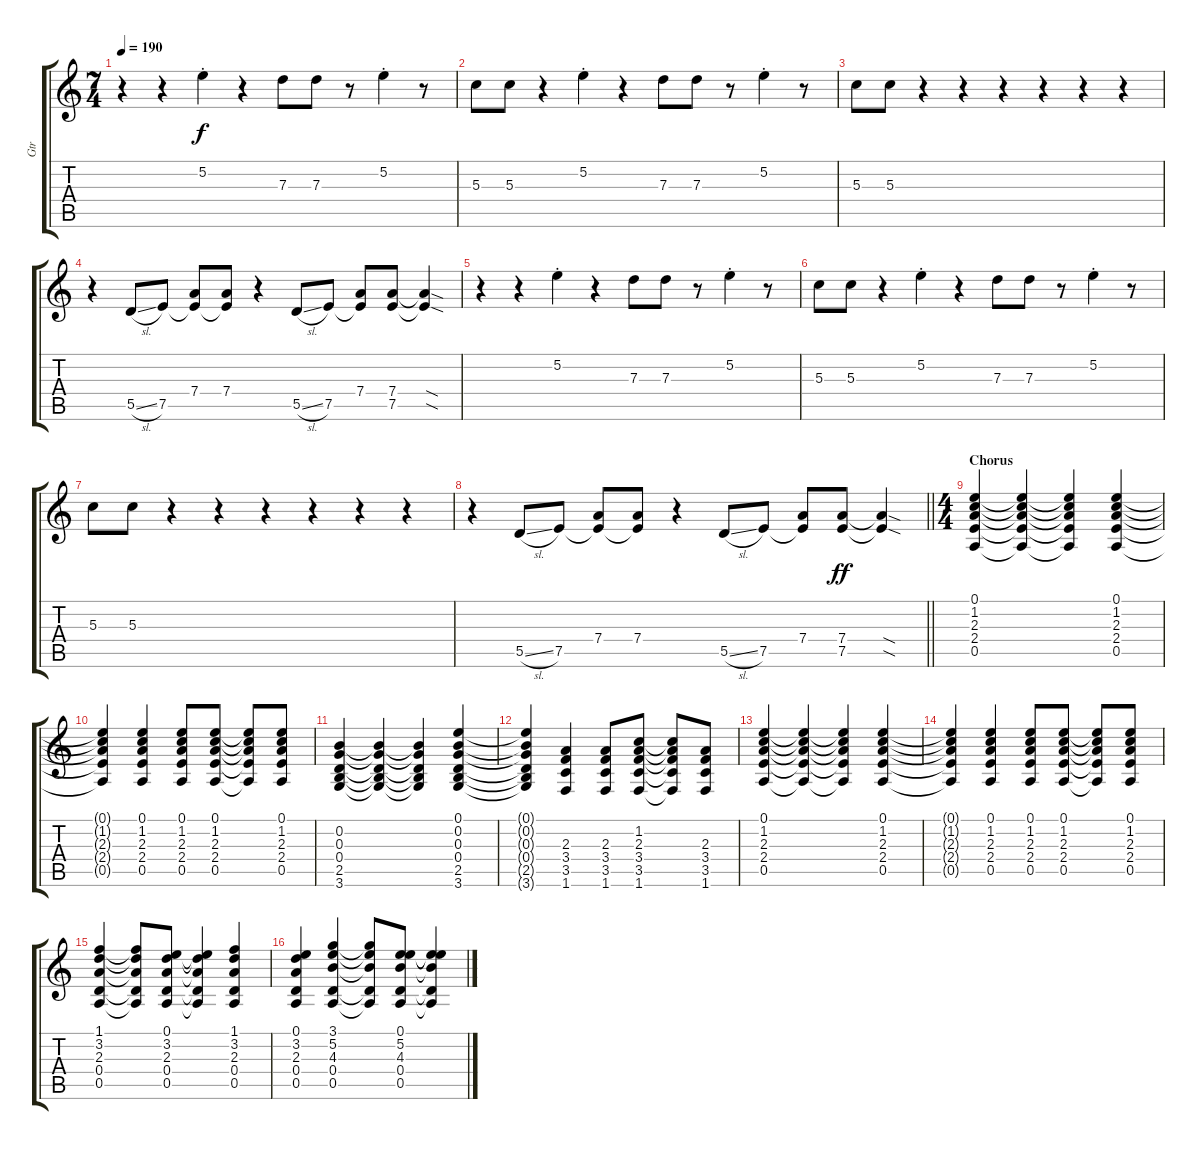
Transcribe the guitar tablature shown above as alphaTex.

\track ("Gtr" "Gtr") {instrument electricguitarclean}
\staff {score tabs}
\tuning (E4 B3 G3 D3 A2 E2) {hide}
\ts (7 4)
\tempo 190
\clef g2
\ks c
r.4{dy f} r.4 5.2{st}.4 r.4 7.3.8 7.3.8 r.8 5.2{st}.4 r.8 |
5.3.8 5.3.8 r.4 5.2{st}.4 r.4 7.3.8 7.3.8 r.8 5.2{st}.4 r.8 |
5.3.8 5.3.8 r.4 r.4 r.4 r.4 r.4 r.4 |
r.4 5.5{sl}.8 7.5.8 (7.4 7.5{t}).8 (7.4 7.5{t}).8 r.4 5.5{sl}.8 7.5.8 (7.4 7.5{t}).8 (7.4 7.5).8 (7.4{sod t} 7.5{sod t}).4 |
r.4 r.4 5.2{st}.4 r.4 7.3.8 7.3.8 r.8 5.2{st}.4 r.8 |
5.3.8 5.3.8 r.4 5.2{st}.4 r.4 7.3.8 7.3.8 r.8 5.2{st}.4 r.8 |
5.3.8 5.3.8 r.4 r.4 r.4 r.4 r.4 r.4 |
\barLineRight lightlight
r.4 5.5{sl}.8 7.5.8 (7.4 7.5{t}).8 (7.4 7.5{t}).8 r.4 5.5{sl}.8 7.5.8 (7.4 7.5{t}).8 (7.4 7.5).8{dy ff} (7.4{sod t} 7.5{sod t}).4 |
\ts (4 4)
\section ("" "Chorus")
(0.1 1.2 2.3 2.4 0.5).4 (0.1{t} 1.2{t} 2.3{t} 2.4{t} 0.5{t}).4 (0.1{t} 1.2{t} 2.3{t} 2.4{t} 0.5{t}).4 (0.1 1.2 2.3 2.4 0.5).4 |
(0.1{t} 1.2{t} 2.3{t} 2.4{t} 0.5{t}).4 (0.1 1.2 2.3 2.4 0.5).4 (0.1 1.2 2.3 2.4 0.5).8 (0.1 1.2 2.3 2.4 0.5).8 (0.1{t} 1.2{t} 2.3{t} 2.4{t} 0.5{t}).8 (0.1 1.2 2.3 2.4 0.5).8 |
(0.2 0.3 0.4 2.5 3.6).4 (0.2{t} 0.3{t} 0.4{t} 2.5{t} 3.6{t}).4 (0.2{t} 0.3{t} 0.4{t} 2.5{t} 3.6{t}).4 (0.1 0.2 0.3 0.4 2.5 3.6).4 |
(0.1{t} 0.2{t} 0.3{t} 0.4{t} 2.5{t} 3.6{t}).4 (2.3 3.4 3.5 1.6).4 (2.3 3.4 3.5 1.6).8 (1.2 2.3 3.4 3.5 1.6).8 (1.2{t} 2.3{t} 3.4{t} 3.5{t} 1.6{t}).8 (2.3 3.4 3.5 1.6).8 |
(0.1 1.2 2.3 2.4 0.5).4 (0.1{t} 1.2{t} 2.3{t} 2.4{t} 0.5{t}).4 (0.1{t} 1.2{t} 2.3{t} 2.4{t} 0.5{t}).4 (0.1 1.2 2.3 2.4 0.5).4 |
(0.1{t} 1.2{t} 2.3{t} 2.4{t} 0.5{t}).4 (0.1 1.2 2.3 2.4 0.5).4 (0.1 1.2 2.3 2.4 0.5).8 (0.1 1.2 2.3 2.4 0.5).8 (0.1{t} 1.2{t} 2.3{t} 2.4{t} 0.5{t}).8 (0.1 1.2 2.3 2.4 0.5).8 |
(1.1 3.2 2.3 0.4 0.5).4 (1.1{t} 3.2{t} 2.3{t} 0.4{t} 0.5{t}).8 (0.1 3.2 2.3 0.4 0.5).8 (0.1{t} 3.2{t} 2.3{t} 0.4{t} 0.5{t}).4 (1.1 3.2 2.3 0.4 0.5).4 |
(0.1 3.2 2.3 0.4 0.5).4 (3.1 5.2 4.3 0.4 0.5).4 (3.1{t} 5.2{t} 4.3{t} 0.4{t} 0.5{t}).8 (0.1 5.2 4.3 0.4 0.5).8 (0.1{t} 5.2{t} 4.3{t} 0.4{t} 0.5{t}).4
